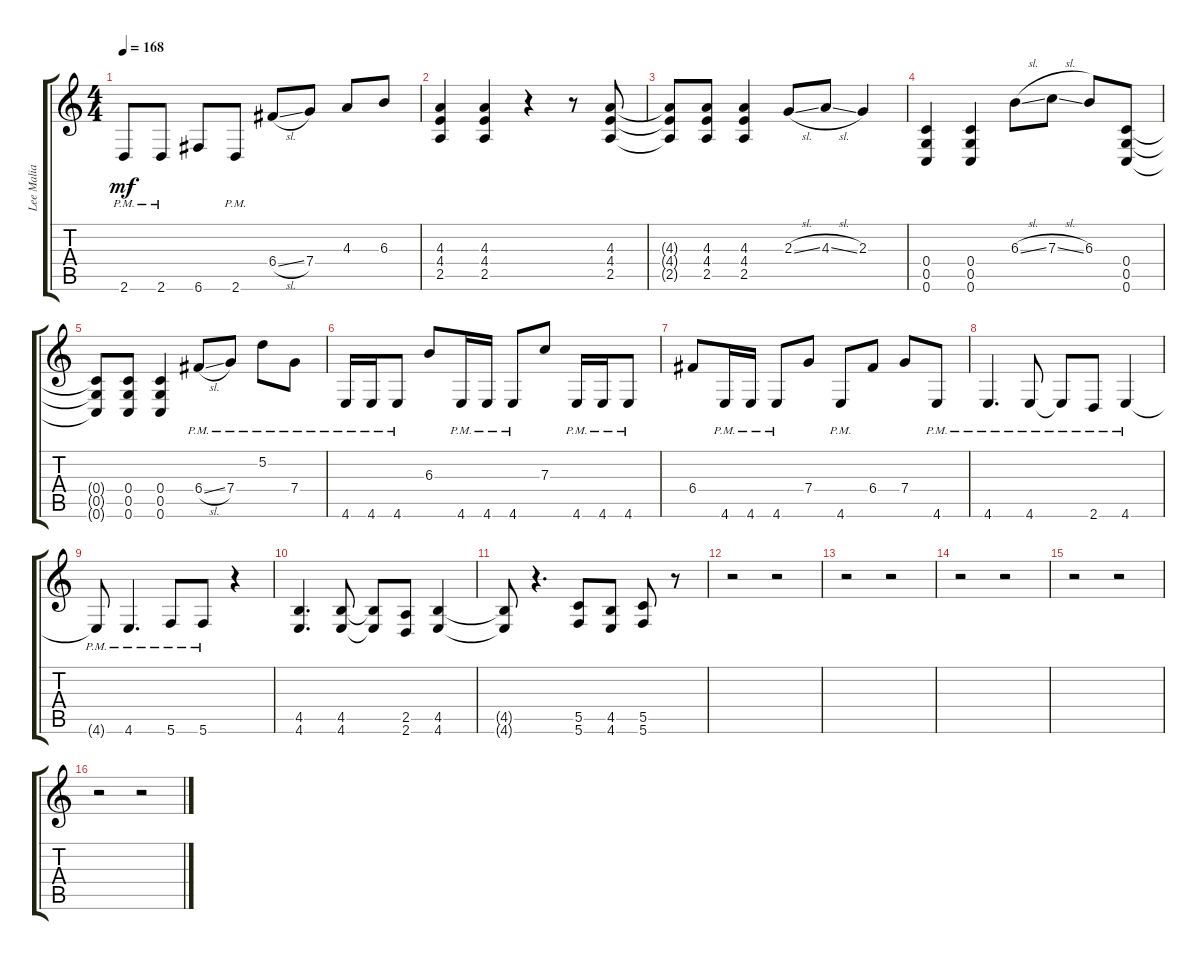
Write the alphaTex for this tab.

\track ("Lee Malia - Rythm" "Lee Malia ") {instrument distortionguitar}
\staff {score tabs}
\tuning (D4 A3 F3 C3 G2 C2) {hide}
\ts (4 4)
\tempo 168
\clef g2
\ks c
2.6{pm}.8{dy mf} 2.6{pm}.8 6.6.8 2.6{pm}.8 6.4{sl}.8 7.4.8 4.3.8 6.3.8 |
(4.3 4.4 2.5).4 (4.3 4.4 2.5).4 r.4 r.8 (4.3 4.4 2.5).8 |
(4.3{t} 4.4{t} 2.5{t}).8 (4.3 4.4 2.5).8 (4.3 4.4 2.5).4 2.3{sl}.8 4.3{sl}.8 2.3.4 |
(0.4 0.5 0.6).4 (0.4 0.5 0.6).4 6.3{sl}.8 7.3{sl}.8 6.3.8 (0.4 0.5 0.6).8 |
(0.4{t} 0.5{t} 0.6{t}).8 (0.4 0.5 0.6).8 (0.4 0.5 0.6).4 6.4{sl pm}.8 7.4{pm}.8 5.2{pm}.8 7.4{pm}.8 |
4.6{pm}.16 4.6{pm}.16 4.6{pm}.8 6.3.8 4.6{pm}.16 4.6{pm}.16 4.6{pm}.8 7.3.8 4.6{pm}.16 4.6{pm}.16 4.6{pm}.8 |
6.4.8 4.6{pm}.16 4.6{pm}.16 4.6{pm}.8 7.4.8 4.6{pm}.8 6.4.8 7.4.8 4.6{pm}.8 |
4.6{pm}.4{d} 4.6{pm}.8 4.6{pm t}.8 2.6{pm}.8 4.6{pm}.4 |
4.6{pm t}.8 4.6{pm}.4{d} 5.6{pm}.8 5.6{pm}.8 r.4 |
(4.5 4.6).4{d} (4.5 4.6).8 (4.5{t} 4.6{t}).8 (2.5 2.6).8 (4.5 4.6).4 |
(4.5{t} 4.6{t}).8 r.4{d} (5.5 5.6).8 (4.5 4.6).8 (5.5 5.6).8 r.8 |
r.2 r.2 |
r.2 r.2 |
r.2 r.2 |
r.2 r.2 |
r.2 r.2
